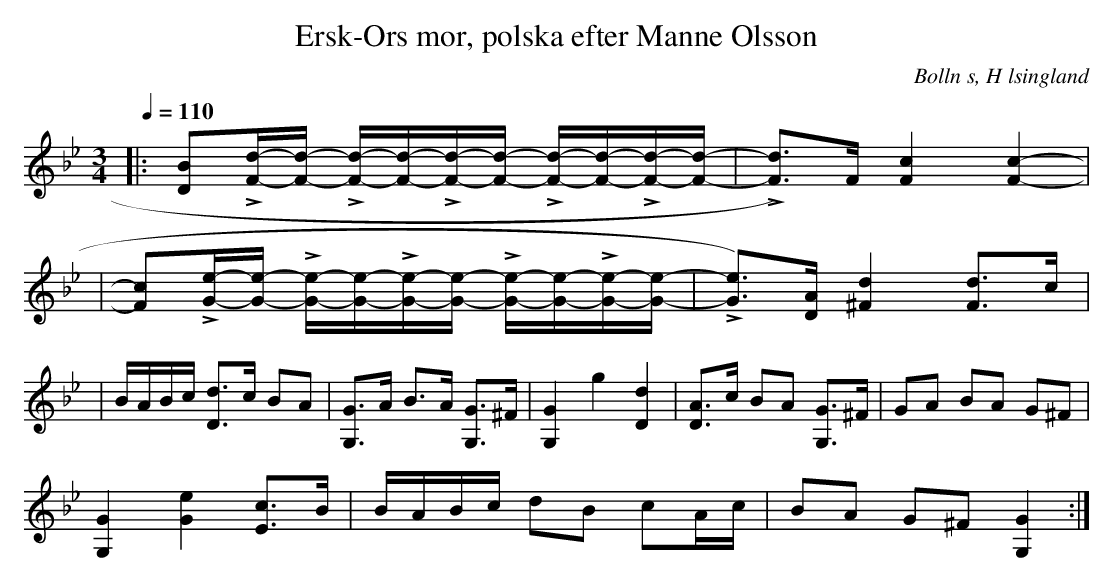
X:1
T: Ersk-Ors mor, polska efter Manne Olsson
O:Bolln s, H lsingland
M:3/4
L:1/8
Q:1/4=110
K:Gm
|:[D B]L[F/d/]-[F/d/] - L[F/d/]-[F/d/]-L[F/d/]-[F/d/] - L[F/d/]-[F/d/]-L[F/d/]-[F/d/]-| L[F d])>F [-F2 c2] [F2 c2]-|
|[F c]L[G/e/]-[G/e/] - L[G/e/]-[G/e/]-L[G/e/]-[G/e/] - L[G/e/]-[G/e/]-L[G/e/]-[G/e/]-| L[Ge])>[D A] [^F2 d2] [F d]>c|
|B/A/B/c/ [D d]>c BA|[G, G]>A B>A [G, G]>^F|[G,2 G2] g2 [D2 d2]|[D A]>c BA [G, G]>^F|GA BA G^F|
[G,2 G2] [G2 e2] [E c]>B|B/A/B/c/ dB cA/c/|BA G^F [G,2 G2]:|
